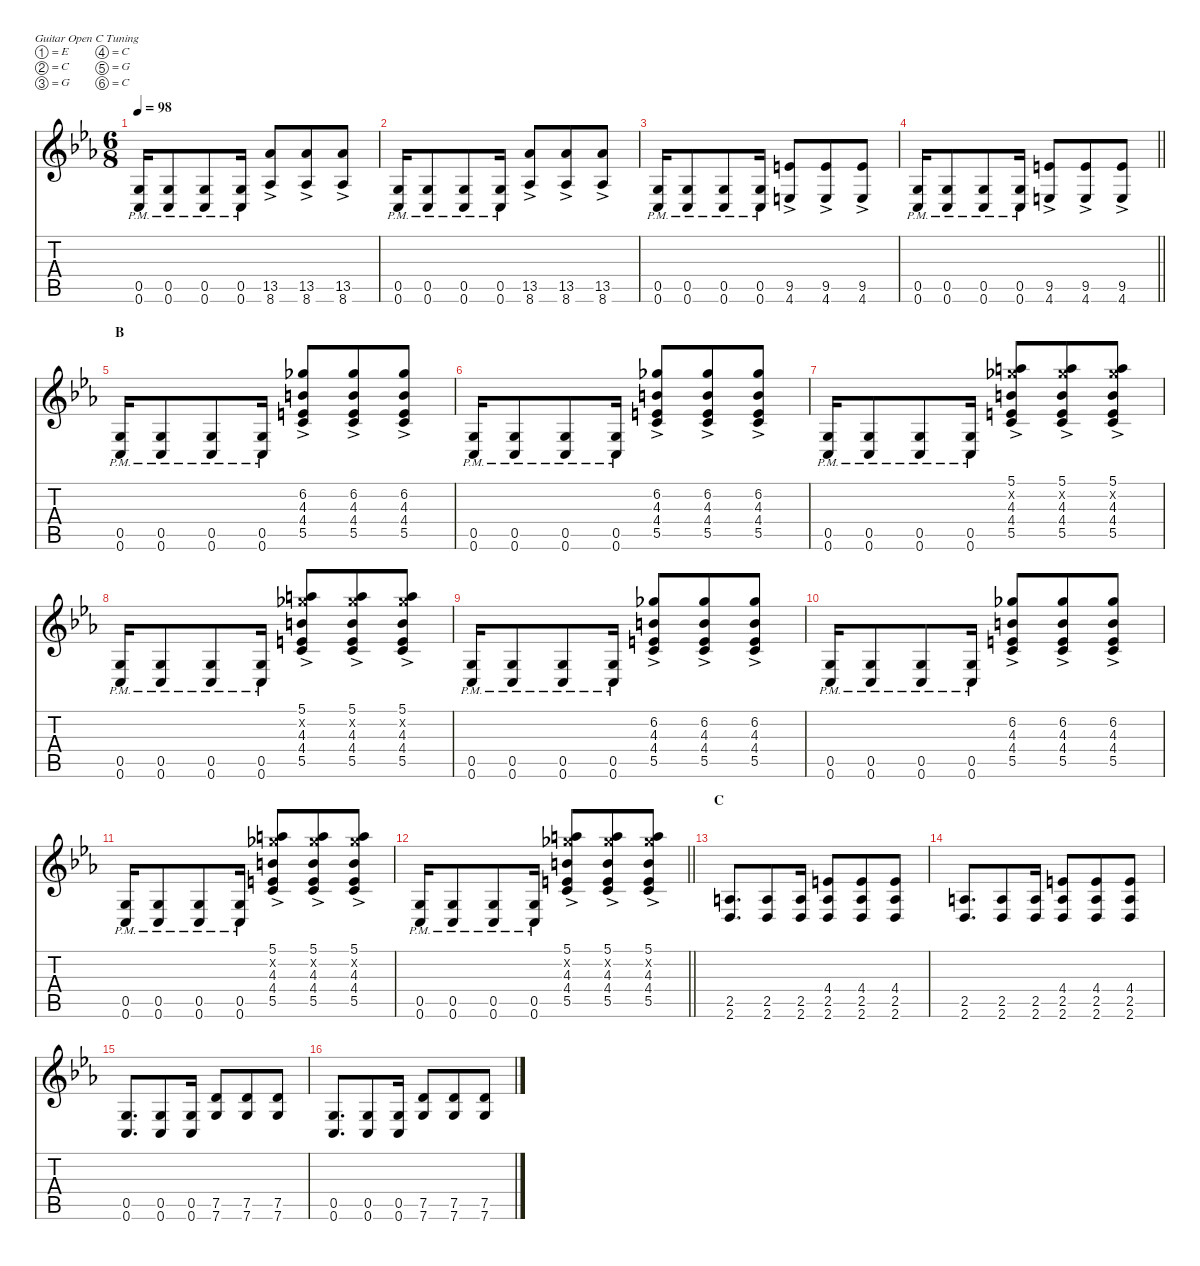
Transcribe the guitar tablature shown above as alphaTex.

\defaultSystemsLayout 4
\hideDynamics
\bracketExtendMode nobrackets
\singleTrackTrackNamePolicy hidden
\multiTrackTrackNamePolicy hidden
\firstSystemTrackNameMode fullname
\firstSystemTrackNameOrientation horizontal
\otherSystemsTrackNameOrientation horizontal
\track ("Devin Townsend" "dist.guit.") {instrument distortionguitar}
\staff {score tabs}
\tuning (E4 C4 G3 C3 G2 C2)
\ts (6 8)
\tempo 98
\clef g2
\ks eb
(0.5{pm acc forcenatural} 0.6{pm acc forcenatural}).16{dy f beam Up} (0.5{pm acc forcenatural} 0.6{pm acc forcenatural}).8{beam Up} (0.5{pm acc forcenatural} 0.6{pm acc forcenatural}).8{beam Up} (0.5{pm acc forcenatural} 0.6{pm acc forcenatural}).16{beam Up} (13.5{ac acc b} 8.6{ac acc b}).8{beam Up} (13.5{ac acc b} 8.6{ac acc b}).8{beam Up} (13.5{ac acc b} 8.6{ac acc b}).8{beam Up} |
(0.5{pm acc forcenatural} 0.6{pm acc forcenatural}).16{beam Up} (0.5{pm acc forcenatural} 0.6{pm acc forcenatural}).8{beam Up} (0.5{pm acc forcenatural} 0.6{pm acc forcenatural}).8{beam Up} (0.5{pm acc forcenatural} 0.6{pm acc forcenatural}).16{beam Up} (13.5{ac acc b} 8.6{ac acc b}).8{beam Up} (13.5{ac acc b} 8.6{ac acc b}).8{beam Up} (13.5{ac acc b} 8.6{ac acc b}).8{beam Up} |
(0.5{pm acc forcenatural} 0.6{pm acc forcenatural}).16{beam Up} (0.5{pm acc forcenatural} 0.6{pm acc forcenatural}).8{beam Up} (0.5{pm acc forcenatural} 0.6{pm acc forcenatural}).8{beam Up} (0.5{pm acc forcenatural} 0.6{pm acc forcenatural}).16{beam Up} (9.5{ac acc forcenatural} 4.6{ac acc forcenatural}).8{beam Up} (9.5{ac acc forcenatural} 4.6{ac acc forcenatural}).8{beam Up} (9.5{ac acc forcenatural} 4.6{ac acc forcenatural}).8{beam Up} |
\barLineRight lightlight
(0.5{pm acc forcenatural} 0.6{pm acc forcenatural}).16{beam Up} (0.5{pm acc forcenatural} 0.6{pm acc forcenatural}).8{beam Up} (0.5{pm acc forcenatural} 0.6{pm acc forcenatural}).8{beam Up} (0.5{pm acc forcenatural} 0.6{pm acc forcenatural}).16{beam Up} (9.5{ac acc forcenatural} 4.6{ac acc forcenatural}).8{beam Up} (9.5{ac acc forcenatural} 4.6{ac acc forcenatural}).8{beam Up} (9.5{ac acc forcenatural} 4.6{ac acc forcenatural}).8{beam Up} |
\section ("" "B")
(0.5{pm acc forcenatural} 0.6{pm acc forcenatural}).16{beam Up} (0.5{pm acc forcenatural} 0.6{pm acc forcenatural}).8{beam Up} (0.5{pm acc forcenatural} 0.6{pm acc forcenatural}).8{beam Up} (0.5{pm acc forcenatural} 0.6{pm acc forcenatural}).16{beam Up} (6.2{ac acc b} 4.3{ac acc forcenatural} 4.4{ac acc forcenatural} 5.5{ac acc forcenatural}).8{beam Up} (6.2{ac acc b} 4.3{ac acc forcenatural} 4.4{ac acc forcenatural} 5.5{ac acc forcenatural}).8{beam Up} (6.2{ac acc b} 4.3{ac acc forcenatural} 4.4{ac acc forcenatural} 5.5{ac acc forcenatural}).8{beam Up} |
(0.5{pm acc forcenatural} 0.6{pm acc forcenatural}).16{beam Up} (0.5{pm acc forcenatural} 0.6{pm acc forcenatural}).8{beam Up} (0.5{pm acc forcenatural} 0.6{pm acc forcenatural}).8{beam Up} (0.5{pm acc forcenatural} 0.6{pm acc forcenatural}).16{beam Up} (6.2{ac acc b} 4.3{ac acc forcenatural} 4.4{ac acc forcenatural} 5.5{ac acc forcenatural}).8{beam Up} (6.2{ac acc b} 4.3{ac acc forcenatural} 4.4{ac acc forcenatural} 5.5{ac acc forcenatural}).8{beam Up} (6.2{ac acc b} 4.3{ac acc forcenatural} 4.4{ac acc forcenatural} 5.5{ac acc forcenatural}).8{beam Up} |
(0.5{pm acc forcenatural} 0.6{pm acc forcenatural}).16{beam Up} (0.5{pm acc forcenatural} 0.6{pm acc forcenatural}).8{beam Up} (0.5{pm acc forcenatural} 0.6{pm acc forcenatural}).8{beam Up} (0.5{pm acc forcenatural} 0.6{pm acc forcenatural}).16{beam Up} (5.1{ac acc forcenatural} 6.2{ac x acc b} 4.3{ac acc forcenatural} 4.4{ac acc forcenatural} 5.5{ac acc forcenatural}).8{beam Up} (5.1{ac acc forcenatural} 6.2{ac x acc b} 4.3{ac acc forcenatural} 4.4{ac acc forcenatural} 5.5{ac acc forcenatural}).8{beam Down} (5.1{ac acc forcenatural} 6.2{ac x acc b} 4.3{ac acc forcenatural} 4.4{ac acc forcenatural} 5.5{ac acc forcenatural}).8{beam Down} |
(0.5{pm acc forcenatural} 0.6{pm acc forcenatural}).16{beam Up} (0.5{pm acc forcenatural} 0.6{pm acc forcenatural}).8{beam Up} (0.5{pm acc forcenatural} 0.6{pm acc forcenatural}).8{beam Up} (0.5{pm acc forcenatural} 0.6{pm acc forcenatural}).16{beam Up} (5.1{ac acc forcenatural} 6.2{ac x acc b} 4.3{ac acc forcenatural} 4.4{ac acc forcenatural} 5.5{ac acc forcenatural}).8{beam Up} (5.1{ac acc forcenatural} 6.2{ac x acc b} 4.3{ac acc forcenatural} 4.4{ac acc forcenatural} 5.5{ac acc forcenatural}).8{beam Down} (5.1{ac acc forcenatural} 6.2{ac x acc b} 4.3{ac acc forcenatural} 4.4{ac acc forcenatural} 5.5{ac acc forcenatural}).8{beam Down} |
(0.5{pm acc forcenatural} 0.6{pm acc forcenatural}).16{beam Up} (0.5{pm acc forcenatural} 0.6{pm acc forcenatural}).8{beam Up} (0.5{pm acc forcenatural} 0.6{pm acc forcenatural}).8{beam Up} (0.5{pm acc forcenatural} 0.6{pm acc forcenatural}).16{beam Up} (6.2{ac acc b} 4.3{ac acc forcenatural} 4.4{ac acc forcenatural} 5.5{ac acc forcenatural}).8{beam Up} (6.2{ac acc b} 4.3{ac acc forcenatural} 4.4{ac acc forcenatural} 5.5{ac acc forcenatural}).8{beam Up} (6.2{ac acc b} 4.3{ac acc forcenatural} 4.4{ac acc forcenatural} 5.5{ac acc forcenatural}).8{beam Up} |
(0.5{pm acc forcenatural} 0.6{pm acc forcenatural}).16{beam Up} (0.5{pm acc forcenatural} 0.6{pm acc forcenatural}).8{beam Up} (0.5{pm acc forcenatural} 0.6{pm acc forcenatural}).8{beam Up} (0.5{pm acc forcenatural} 0.6{pm acc forcenatural}).16{beam Up} (6.2{ac acc b} 4.3{ac acc forcenatural} 4.4{ac acc forcenatural} 5.5{ac acc forcenatural}).8{beam Up} (6.2{ac acc b} 4.3{ac acc forcenatural} 4.4{ac acc forcenatural} 5.5{ac acc forcenatural}).8{beam Up} (6.2{ac acc b} 4.3{ac acc forcenatural} 4.4{ac acc forcenatural} 5.5{ac acc forcenatural}).8{beam Up} |
(0.5{pm acc forcenatural} 0.6{pm acc forcenatural}).16{beam Up} (0.5{pm acc forcenatural} 0.6{pm acc forcenatural}).8{beam Up} (0.5{pm acc forcenatural} 0.6{pm acc forcenatural}).8{beam Up} (0.5{pm acc forcenatural} 0.6{pm acc forcenatural}).16{beam Up} (5.1{ac acc forcenatural} 6.2{ac x acc b} 4.3{ac acc forcenatural} 4.4{ac acc forcenatural} 5.5{ac acc forcenatural}).8{beam Up} (5.1{ac acc forcenatural} 6.2{ac x acc b} 4.3{ac acc forcenatural} 4.4{ac acc forcenatural} 5.5{ac acc forcenatural}).8{beam Down} (5.1{ac acc forcenatural} 6.2{ac x acc b} 4.3{ac acc forcenatural} 4.4{ac acc forcenatural} 5.5{ac acc forcenatural}).8{beam Down} |
\barLineRight lightlight
(0.5{pm acc forcenatural} 0.6{pm acc forcenatural}).16{beam Up} (0.5{pm acc forcenatural} 0.6{pm acc forcenatural}).8{beam Up} (0.5{pm acc forcenatural} 0.6{pm acc forcenatural}).8{beam Up} (0.5{pm acc forcenatural} 0.6{pm acc forcenatural}).16{beam Up} (5.1{ac acc forcenatural} 6.2{ac x acc b} 4.3{ac acc forcenatural} 4.4{ac acc forcenatural} 5.5{ac acc forcenatural}).8{beam Up} (5.1{ac acc forcenatural} 6.2{ac x acc b} 4.3{ac acc forcenatural} 4.4{ac acc forcenatural} 5.5{ac acc forcenatural}).8{beam Down} (5.1{ac acc forcenatural} 6.2{ac x acc b} 4.3{ac acc forcenatural} 4.4{ac acc forcenatural} 5.5{ac acc forcenatural}).8{beam Down} |
\section ("" "C")
(2.5{acc forcenatural} 2.6{acc forcenatural}).8{d beam Up} (2.5{acc forcenatural} 2.6{acc forcenatural}).8{beam Up} (2.5{acc forcenatural} 2.6{acc forcenatural}).16{beam Up} (4.4{acc forcenatural} 2.5{acc forcenatural} 2.6{acc forcenatural}).8{beam Up} (4.4{acc forcenatural} 2.5{acc forcenatural} 2.6{acc forcenatural}).8{beam Up} (4.4{acc forcenatural} 2.5{acc forcenatural} 2.6{acc forcenatural}).8{beam Up} |
(2.5{acc forcenatural} 2.6{acc forcenatural}).8{d beam Up} (2.5{acc forcenatural} 2.6{acc forcenatural}).8{beam Up} (2.5{acc forcenatural} 2.6{acc forcenatural}).16{beam Up} (4.4{acc forcenatural} 2.5{acc forcenatural} 2.6{acc forcenatural}).8{beam Up} (4.4{acc forcenatural} 2.5{acc forcenatural} 2.6{acc forcenatural}).8{beam Up} (4.4{acc forcenatural} 2.5{acc forcenatural} 2.6{acc forcenatural}).8{beam Up} |
(0.5{acc forcenatural} 0.6{acc forcenatural}).8{d beam Up} (0.5{acc forcenatural} 0.6{acc forcenatural}).8{beam Up} (0.5{acc forcenatural} 0.6{acc forcenatural}).16{beam Up} (7.5{acc forcenatural} 7.6{acc forcenatural}).8{beam Up} (7.5{acc forcenatural} 7.6{acc forcenatural}).8{beam Up} (7.5{acc forcenatural} 7.6{acc forcenatural}).8{beam Up} |
(0.5{acc forcenatural} 0.6{acc forcenatural}).8{d beam Up} (0.5{acc forcenatural} 0.6{acc forcenatural}).8{beam Up} (0.5{acc forcenatural} 0.6{acc forcenatural}).16{beam Up} (7.5{acc forcenatural} 7.6{acc forcenatural}).8{beam Up} (7.5{acc forcenatural} 7.6{acc forcenatural}).8{beam Up} (7.5{acc forcenatural} 7.6{acc forcenatural}).8{beam Up}
